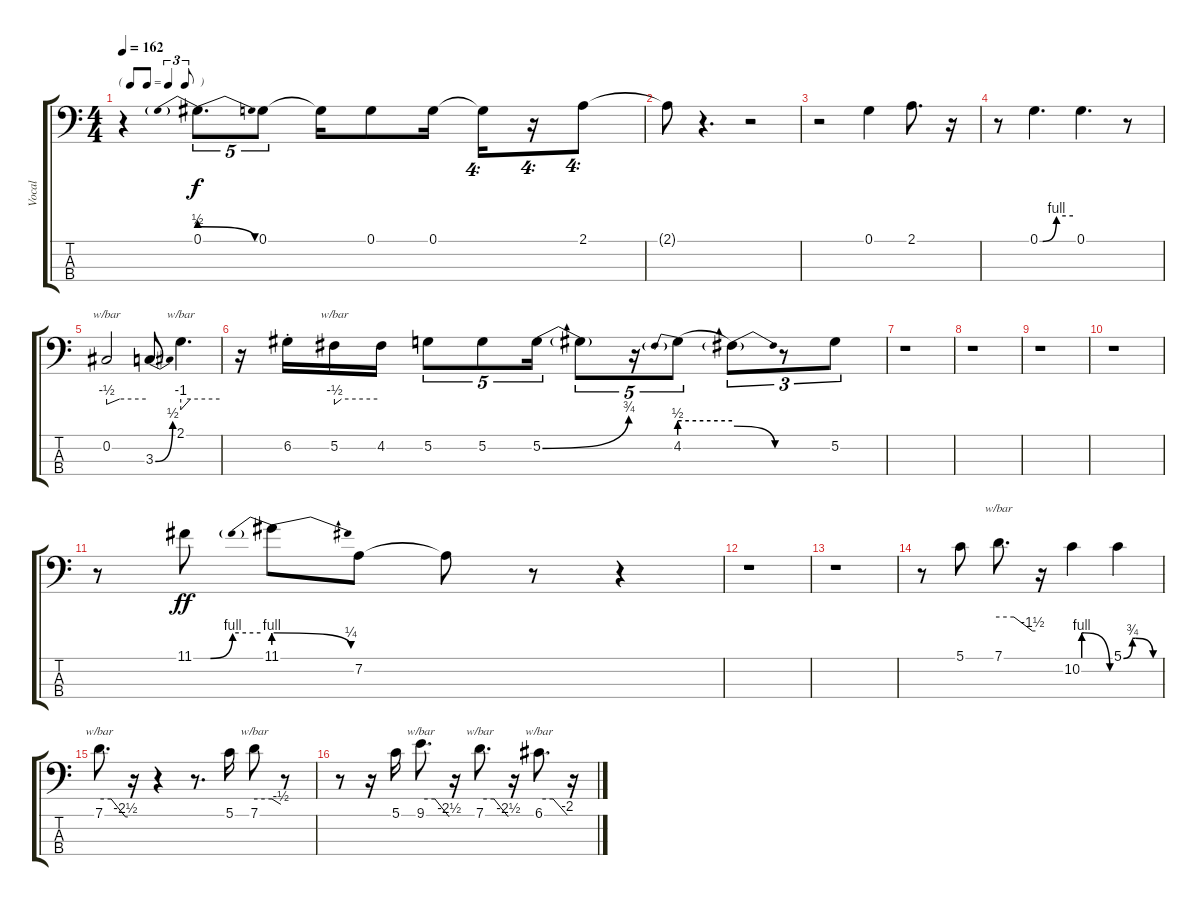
\track ("Vocal" "Vocal") {instrument electricbassfinger}
\staff {score tabs}
\tuning (G2 D2 A1 E1) {hide}
\ts (4 4)
\tf triplet8th
\tempo 162
\clef f4
\ks c
r.4{dy f} 0.1{be (prebendrelease 0 2 60 0)}.8{d tu (5 4)} 0.1.8{tu (5 4)} 0.1{t}.16 0.1.8 0.1.16 0.1{t}.16{tu (4 -1)} r.16{tu (4 -1)} 2.1.8{tu (4 -1)} |
2.1{t}.8 r.4{d} r.2 |
r.2 0.1.4 2.1.8{d} r.16 |
r.8 0.1{be (custom 0 0 5 0 30 4 60 4)}.4{d} 0.1.4{d} r.8 |
0.2.2{tbe (custom default 0 -2 20 0 60 0)} 3.3{be (bend 0 0 60 2)}.8 2.1.4{d tbe (custom default 0 -4 15 0 60 0)} |
r.16 6.2{st}.16 5.2.16{tbe (custom default 0 -2 10 0 60 0)} 4.2.16 5.2.8{tu (5 4)} 5.2.8{tu (5 4)} 5.2{be (bend 0 0 60 3)}.16{tu (5 4)} 5.2{t}.8{tu (5 4)} r.16{tu (5 4)} 4.2{be (prebend 0 2 60 2)}.8{tu (5 4)} 4.2{be (release 0 1 60 0) t}.8{tu (3 2)} r.8{tu (3 2)} 5.2.8{tu (3 2)} |
r.1 |
r.1 |
r.1 |
r.1 |
r.8 11.1{be (custom 0 0 15 0 35 4 60 4)}.8{dy ff} 11.1{be (prebendrelease 0 4 60 1)}.8 7.2.8 7.2{t}.8 r.8 r.4 |
r.1 |
r.1 |
r.8 5.1.8 7.1.8{d tbe (custom default 0 0 25 0 55 -6 60 -6)} r.16 10.2{be (custom 0 0 0 4 5 4 60 0 60 0)}.4 5.1{be (custom 0 0 15 3 20 3 50 0 60 0)}.4 |
7.1.8{d tbe (custom default 0 0 25 0 55 -10 60 -10)} r.16 r.4 r.8{d} 5.1.16 7.1.8{tbe (custom default 0 0 40 0 60 -2)} r.8 |
r.8 r.16 5.1.16 9.1.8{d tbe (custom default 0 0 30 0 60 -10)} r.16 7.1.8{d tbe (custom default 0 0 30 0 60 -10)} r.16 6.1.8{d tbe (custom default 0 0 30 0 60 -8 60 -8)} r.16
